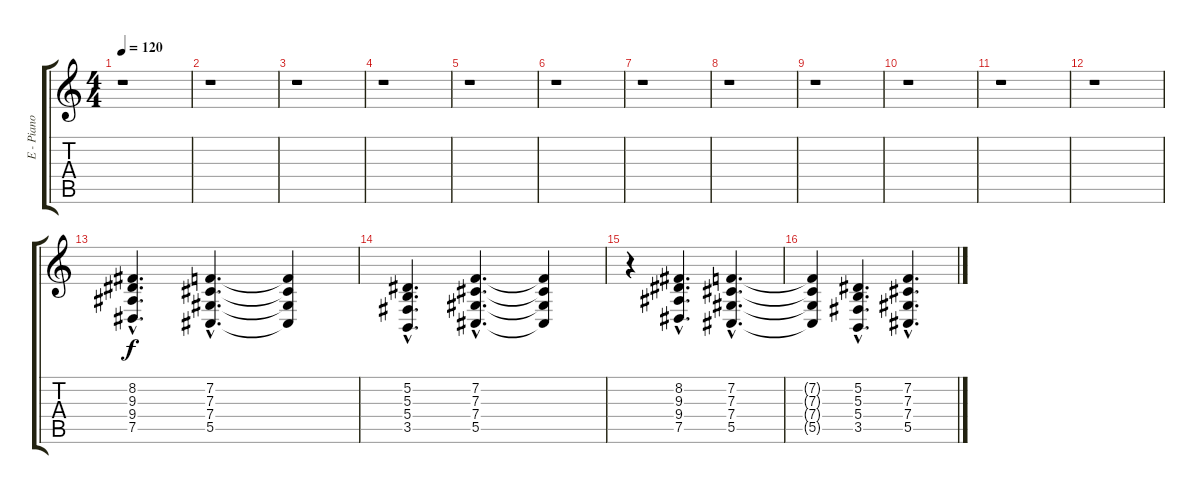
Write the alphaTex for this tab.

\track ("E - Piano" "E - Piano") {instrument tremolostrings}
\staff {score tabs}
\tuning (Eb4 Bb3 Gb3 Db3 Ab2 Eb2) {hide}
\ts (4 4)
\tempo 120
\clef g2
\ks c
r.1{dy f instrument tremolostrings} |
r.1 |
r.1 |
r.1 |
r.1 |
r.1 |
r.1 |
r.1 |
r.1 |
r.1 |
r.1 |
r.1 |
(8.2{hac} 9.3{hac} 9.4{hac} 7.5{hac}).4{d} (7.2{hac} 7.3{hac} 7.4{hac} 5.5{hac}).4{d} (7.2{t} 7.3{t} 7.4{t} 5.5{t}).4 |
(5.2{hac} 5.3{hac} 5.4{hac} 3.5{hac}).4{d} (7.2{hac} 7.3{hac} 7.4{hac} 5.5{hac}).4{d} (7.2{t} 7.3{t} 7.4{t} 5.5{t}).4 |
r.4 (8.2{hac} 9.3{hac} 9.4{hac} 7.5{hac}).4{d} (7.2{hac} 7.3{hac} 7.4{hac} 5.5{hac}).4{d} |
(7.2{t} 7.3{t} 7.4{t} 5.5{t}).4 (5.2{hac} 5.3{hac} 5.4{hac} 3.5{hac}).4{d} (7.2{hac} 7.3{hac} 7.4{hac} 5.5{hac}).4{d}
